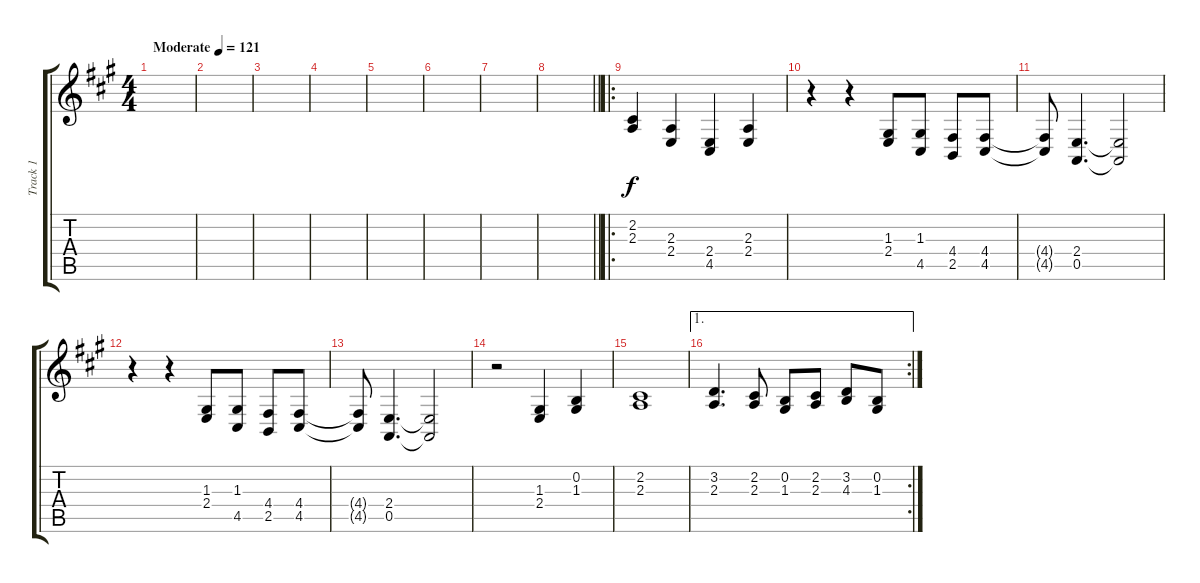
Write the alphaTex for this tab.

\track ("Track 1" "Track 1") {instrument tenorsax}
\staff {score tabs}
\tuning (E4 B3 G3 D3 A2 E2) {hide}
\ts (4 4)
\tempo (121 "Moderate")
\clef g2
\ks a
|
|
|
|
|
|
|
\barLineRight lightlight
|
\ro
(2.2 2.3).4 (2.3 2.4).4 (2.4 4.5).4 (2.3 2.4).4 |
r.4 r.4 (1.3 2.4).8 (1.3 4.5).8 (4.4 2.5).8 (4.4 4.5).8 |
(4.4{t} 4.5{t}).8 (2.4 0.5).4{d} (2.4{t} 0.5{t}).2 |
r.4 r.4 (1.3 2.4).8 (1.3 4.5).8 (4.4 2.5).8 (4.4 4.5).8 |
(4.4{t} 4.5{t}).8 (2.4 0.5).4{d} (2.4{t} 0.5{t}).2 |
r.2 (1.3 2.4).4 (0.2 1.3).4 |
(2.2 2.3).1 |
\ae 1
\rc 2
(3.2 2.3).4{d} (2.2 2.3).8 (0.2 1.3).8 (2.2 2.3).8 (3.2 4.3).8 (0.2 1.3).8
